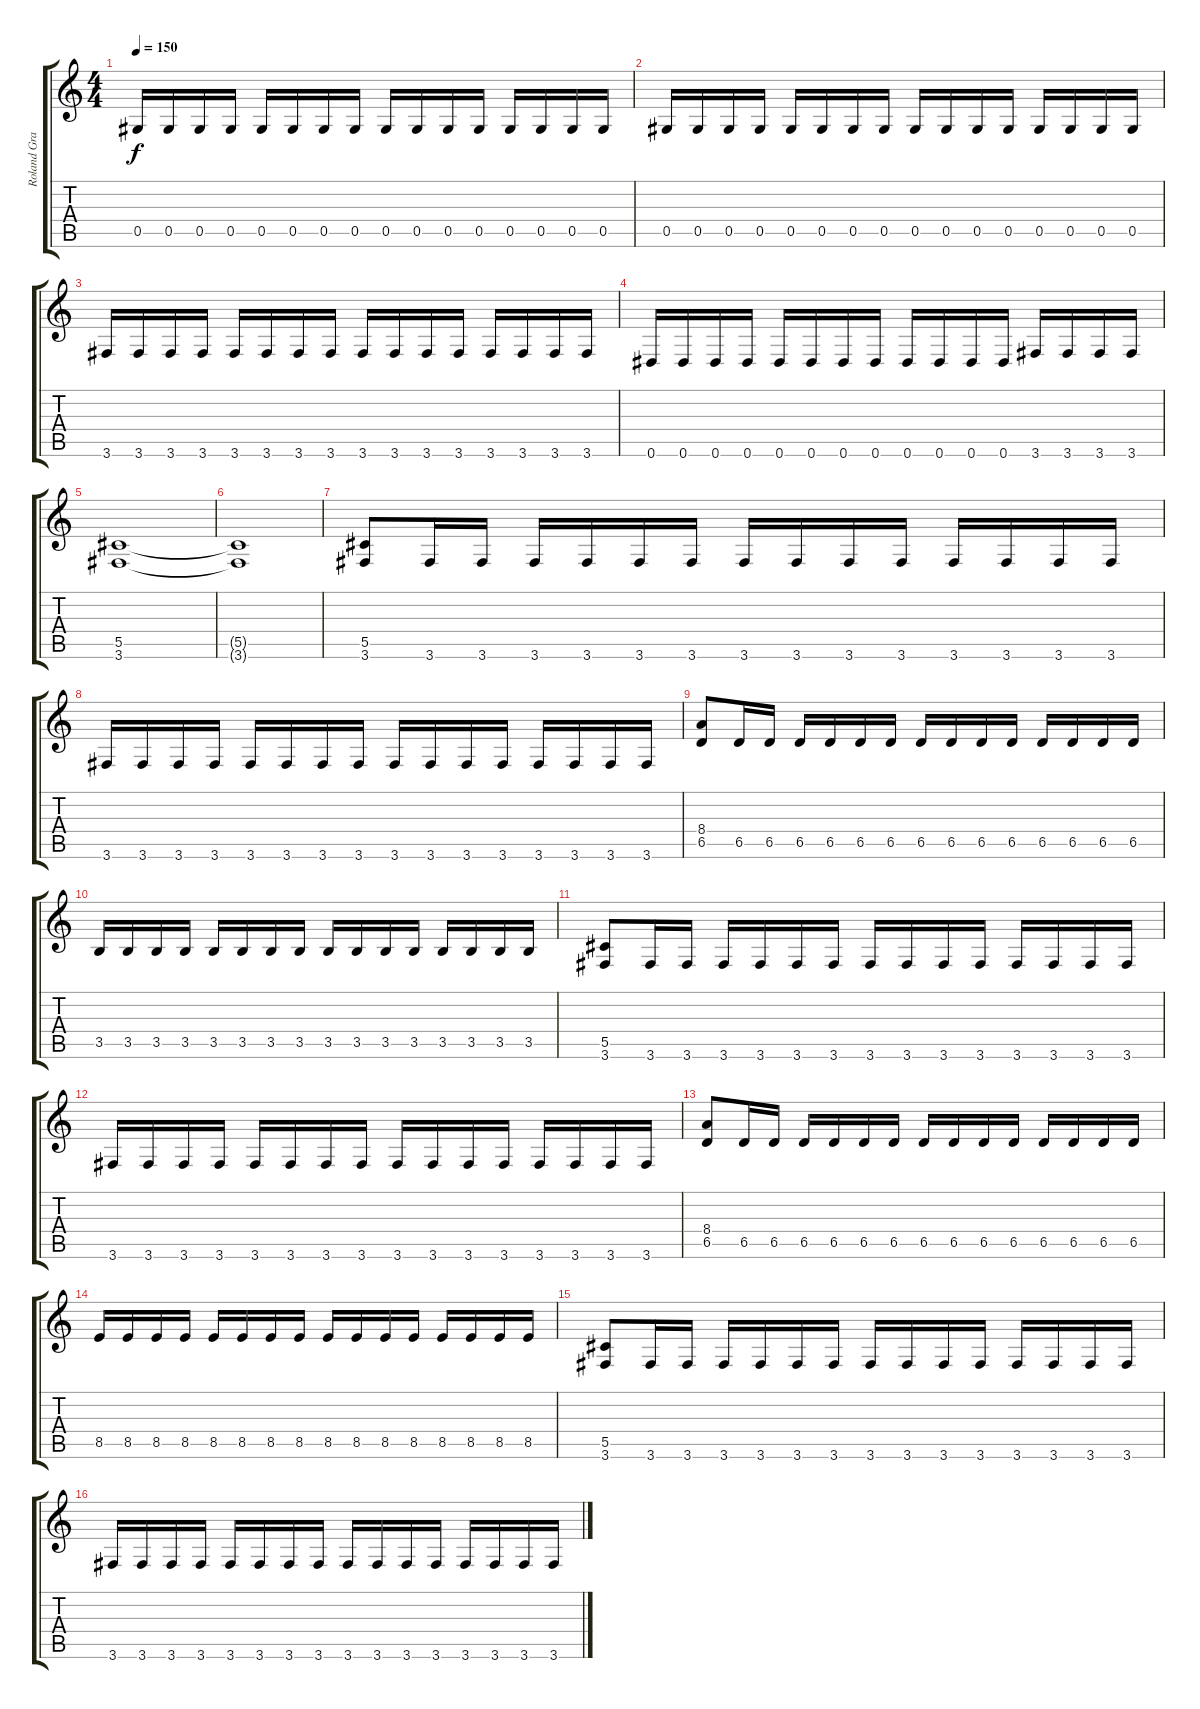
\track ("Roland Grapow 1" "Roland Gra") {instrument distortionguitar}
\staff {score tabs}
\tuning (Eb4 Bb3 Gb3 Db3 Ab2 Eb2) {hide}
\ts (4 4)
\tempo 150
\clef g2
\ks c
0.5.16{dy f} 0.5.16 0.5.16 0.5.16 0.5.16 0.5.16 0.5.16 0.5.16 0.5.16 0.5.16 0.5.16 0.5.16 0.5.16 0.5.16 0.5.16 0.5.16 |
0.5.16 0.5.16 0.5.16 0.5.16 0.5.16 0.5.16 0.5.16 0.5.16 0.5.16 0.5.16 0.5.16 0.5.16 0.5.16 0.5.16 0.5.16 0.5.16 |
3.6.16 3.6.16 3.6.16 3.6.16 3.6.16 3.6.16 3.6.16 3.6.16 3.6.16 3.6.16 3.6.16 3.6.16 3.6.16 3.6.16 3.6.16 3.6.16 |
0.6.16 0.6.16 0.6.16 0.6.16 0.6.16 0.6.16 0.6.16 0.6.16 0.6.16 0.6.16 0.6.16 0.6.16 3.6.16 3.6.16 3.6.16 3.6.16 |
(5.5 3.6).1 |
(5.5{t} 3.6{t}).1 |
(5.5 3.6).8 3.6.16 3.6.16 3.6.16 3.6.16 3.6.16 3.6.16 3.6.16 3.6.16 3.6.16 3.6.16 3.6.16 3.6.16 3.6.16 3.6.16 |
3.6.16 3.6.16 3.6.16 3.6.16 3.6.16 3.6.16 3.6.16 3.6.16 3.6.16 3.6.16 3.6.16 3.6.16 3.6.16 3.6.16 3.6.16 3.6.16 |
(8.4 6.5).8 6.5.16 6.5.16 6.5.16 6.5.16 6.5.16 6.5.16 6.5.16 6.5.16 6.5.16 6.5.16 6.5.16 6.5.16 6.5.16 6.5.16 |
3.5.16 3.5.16 3.5.16 3.5.16 3.5.16 3.5.16 3.5.16 3.5.16 3.5.16 3.5.16 3.5.16 3.5.16 3.5.16 3.5.16 3.5.16 3.5.16 |
(5.5 3.6).8 3.6.16 3.6.16 3.6.16 3.6.16 3.6.16 3.6.16 3.6.16 3.6.16 3.6.16 3.6.16 3.6.16 3.6.16 3.6.16 3.6.16 |
3.6.16 3.6.16 3.6.16 3.6.16 3.6.16 3.6.16 3.6.16 3.6.16 3.6.16 3.6.16 3.6.16 3.6.16 3.6.16 3.6.16 3.6.16 3.6.16 |
(8.4 6.5).8 6.5.16 6.5.16 6.5.16 6.5.16 6.5.16 6.5.16 6.5.16 6.5.16 6.5.16 6.5.16 6.5.16 6.5.16 6.5.16 6.5.16 |
8.5.16 8.5.16 8.5.16 8.5.16 8.5.16 8.5.16 8.5.16 8.5.16 8.5.16 8.5.16 8.5.16 8.5.16 8.5.16 8.5.16 8.5.16 8.5.16 |
(5.5 3.6).8 3.6.16 3.6.16 3.6.16 3.6.16 3.6.16 3.6.16 3.6.16 3.6.16 3.6.16 3.6.16 3.6.16 3.6.16 3.6.16 3.6.16 |
3.6.16 3.6.16 3.6.16 3.6.16 3.6.16 3.6.16 3.6.16 3.6.16 3.6.16 3.6.16 3.6.16 3.6.16 3.6.16 3.6.16 3.6.16 3.6.16
